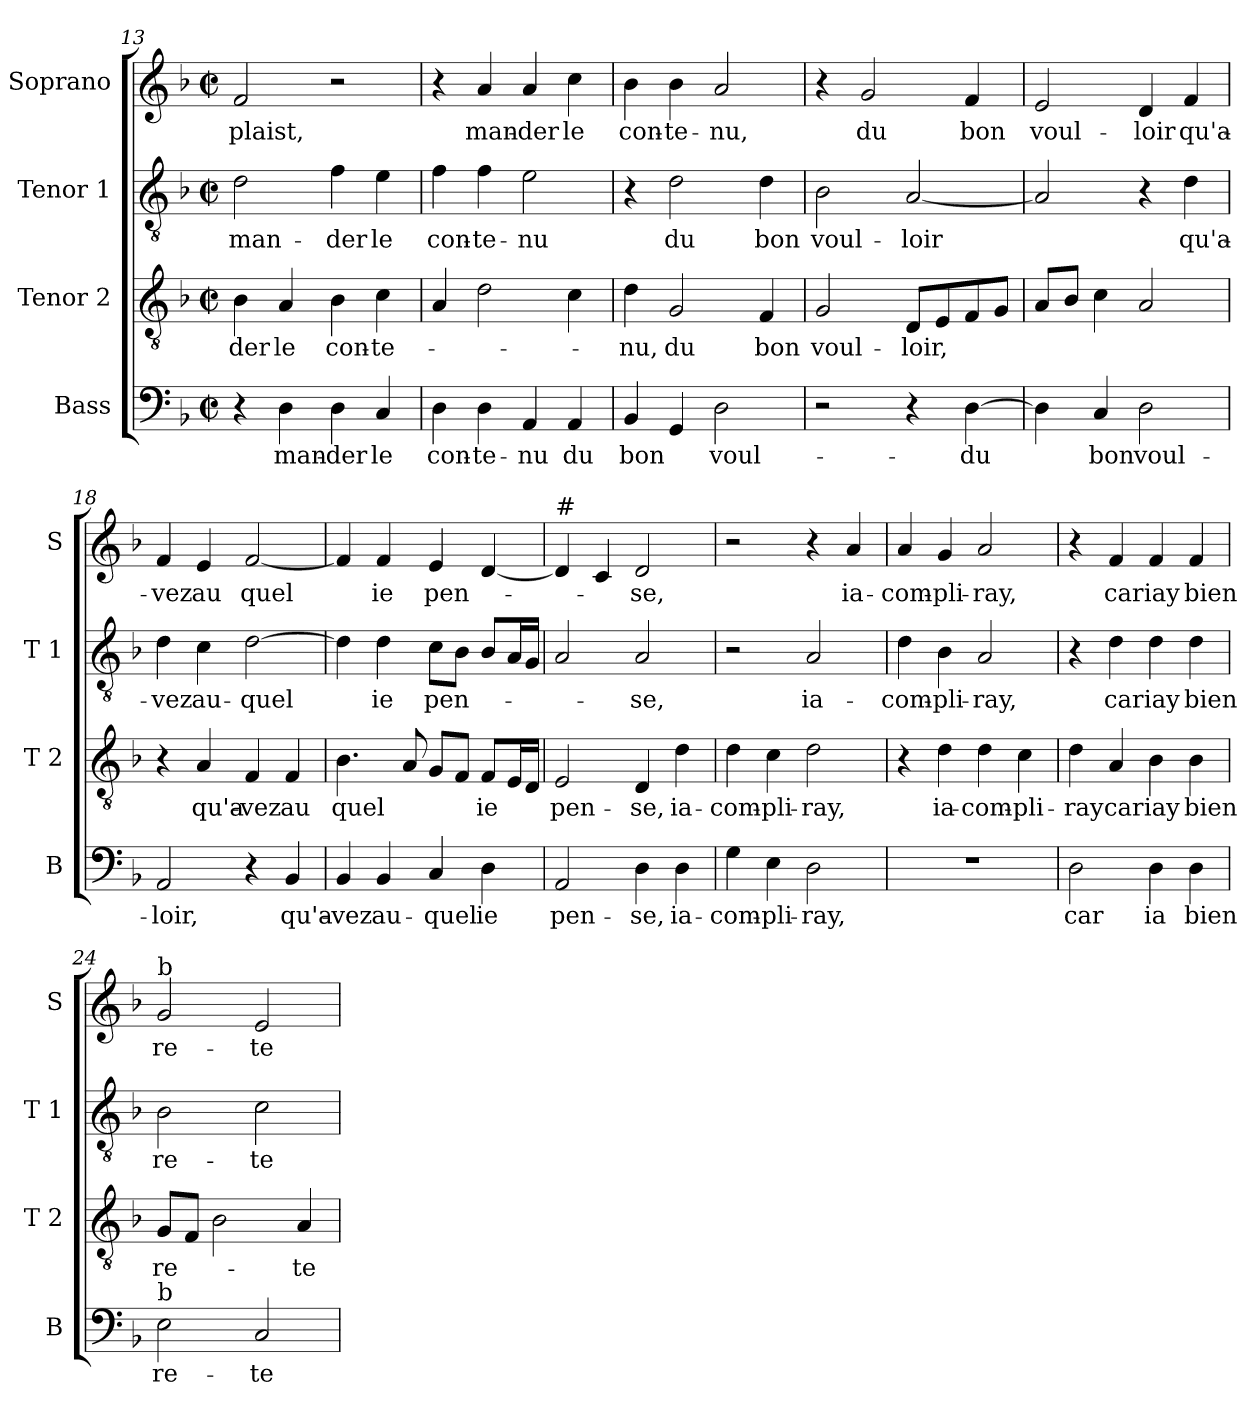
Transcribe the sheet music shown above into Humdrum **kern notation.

**kern	**text	**kern	**text	**kern	**text	**kern	**text
*part4	*part4	*part3	*part3	*part2	*part2	*part1	*part1
*staff4	*staff4	*staff3	*staff3	*staff2	*staff2	*staff1	*staff1
*I"Bass	*	*I"Tenor 2	*	*I"Tenor 1	*	*I"Soprano	*
*I'B	*	*I'T 2	*	*I'T 1	*	*I'S	*
*clefF4	*	*clefGv2	*	*clefGv2	*	*clefG2	*
*k[b-]	*	*k[b-]	*	*k[b-]	*	*k[b-]	*
*F:	*	*F:	*	*F:	*	*F:	*
*M2/2	*	*M2/2	*	*M2/2	*	*M2/2	*
*met(c|)	*	*met(c|)	*	*met(c|)	*	*met(c|)	*
=13	=13	=13	=13	=13	=13	=13	=13
!	!	!	!LO:LY:b	!	!LO:LY:b	!	!LO:LY:b
4r	.	4B-\	-der	2d\	man-	2f/	plaist,
!	!LO:LY:b	!	!LO:LY:b	!	!	!	!
4D\	man-	4A/	le	.	.	.	.
!	!LO:LY:b	!	!LO:LY:b	!	!LO:LY:b	!	!
4D\	-der	4B-\	con-	4f\	-der	2r	.
!	!LO:LY:b	!	!LO:LY:b	!	!LO:LY:b	!	!
4C/	le	4c\	-te-	4e\	le	.	.
=14	=14	=14	=14	=14	=14	=14	=14
!	!LO:LY:b	!	!	!	!LO:LY:b	!	!
4D\	con-	4A/	.	4f\	con-	4r	.
!	!LO:LY:b	!	!	!	!LO:LY:b	!	!LO:LY:b
4D\	-te-	2d\	.	4f\	-te-	4a/	man-
!	!LO:LY:b	!	!	!	!LO:LY:b	!	!LO:LY:b
4AA/	-nu	.	.	2e\	-nu	4a/	-der
!	!LO:LY:b	!	!	!	!	!	!LO:LY:b
4AA/	du	4c\	.	.	.	4cc\	le
=15	=15	=15	=15	=15	=15	=15	=15
!	!LO:LY:b	!	!LO:LY:b	!	!	!	!LO:LY:b
4BB-/	bon	4d\	-nu,	4r	.	4b-\	con-
!	!	!	!LO:LY:b	!	!LO:LY:b	!	!LO:LY:b
4GG/	.	2G/	du	2d\	du	4b-\	-te-
!	!LO:LY:b	!	!	!	!	!	!LO:LY:b
2D\	voul-	.	.	.	.	2a/	-nu,
!	!	!	!LO:LY:b	!	!LO:LY:b	!	!
.	.	4F/	bon	4d\	bon	.	.
!!LO:LB:g=z
=16	=16	=16	=16	=16	=16	=16	=16
!	!LO:LY:b	!	!LO:LY:b	!	!LO:LY:b	!	!
2r	-loir,	2G/	voul-	2B-\	voul-	4r	.
!	!	!	!	!	!	!	!LO:LY:b
.	.	.	.	.	.	2g/	du
!	!	!	!LO:LY:b	!	!LO:LY:b	!	!
4r	.	8D/L	-loir,	[2A/	-loir	.	.
.	.	8E/	.	.	.	.	.
!	!LO:LY:b	!	!	!	!	!	!LO:LY:b
[4D\	du	8F/	.	.	.	4f/	bon
.	.	8G/J	.	.	.	.	.
=17	=17	=17	=17	=17	=17	=17	=17
!	!	!	!	!	!	!	!LO:LY:b
4D\]	.	8A/L	.	2A/]	.	2e/	voul-
.	.	8B-/J	.	.	.	.	.
!	!LO:LY:b	!	!	!	!	!	!
4C/	bon	4c\	.	.	.	.	.
!	!LO:LY:b	!	!	!	!	!	!LO:LY:b
2D\	voul-	2A/	.	4r	.	4d/	-loir
!	!	!	!	!	!LO:LY:b	!	!LO:LY:b
.	.	.	.	4d\	qu'a-	4f/	qu'a-
=18	=18	=18	=18	=18	=18	=18	=18
!	!LO:LY:b	!	!	!	!LO:LY:b	!	!LO:LY:b
2AA/	-loir,	4r	.	4d\	-vez	4f/	-vez
!	!	!	!LO:LY:b	!	!LO:LY:b	!	!LO:LY:b
.	.	4A/	qu'a-	4c\	au-	4e/	au
!	!	!	!LO:LY:b	!	!LO:LY:b	!	!LO:LY:b
4r	.	4F/	-vez	[2d\	-quel	[2f/	quel
!	!LO:LY:b	!	!LO:LY:b	!	!	!	!
4BB-/	qu'a-	4F/	au	.	.	.	.
=19	=19	=19	=19	=19	=19	=19	=19
!	!LO:LY:b	!	!LO:LY:b	!	!	!	!
4BB-/	-vez	4.B-\	quel	4d\]	.	4f/]	.
!	!LO:LY:b	!	!	!	!LO:LY:b	!	!LO:LY:b
4BB-/	au-	.	.	4d\	ie	4f/	ie
.	.	8A/	.	.	.	.	.
!	!LO:LY:b	!	!	!	!LO:LY:b	!	!LO:LY:b
4C/	-quel	8G/L	.	8c\L	pen-	4e/	pen-
.	.	8F/J	.	8B-\J	.	.	.
!	!LO:LY:b	!	!LO:LY:b	!	!	!	!
4D\	ie	8F/L	ie	8B-/L	.	[4d/	.
.	.	16E/L	.	16A/L	.	.	.
.	.	16D/JJ	.	16G/JJ	.	.	.
=20	=20	=20	=20	=20	=20	=20	=20
!	!	!	!	!	!	!LO:TX:a:t=#	!
!	!LO:LY:b	!	!LO:LY:b	!	!	!	!
2AA/	pen-	2E/	pen-	2A/	.	4d/]	.
.	.	.	.	.	.	4c/	.
!	!LO:LY:b	!	!LO:LY:b	!	!LO:LY:b	!	!LO:LY:b
4D\	-se,	4D/	-se,	2A/	-se,	2d/	-se,
!	!LO:LY:b	!	!LO:LY:b	!	!	!	!
4D\	ia-	4d\	ia-	.	.	.	.
!!LO:LB:g=z
=21	=21	=21	=21	=21	=21	=21	=21
!	!LO:LY:b	!	!LO:LY:b	!	!	!	!
4G\	-com-	4d\	-com-	2r	.	2r	.
!	!LO:LY:b	!	!LO:LY:b	!	!	!	!
4E\	-pli-	4c\	-pli-	.	.	.	.
!	!LO:LY:b	!	!LO:LY:b	!	!LO:LY:b	!	!
2D\	-ray,	2d\	-ray,	2A/	ia-	4r	.
!	!	!	!	!	!	!	!LO:LY:b
.	.	.	.	.	.	4a/	ia-
=22	=22	=22	=22	=22	=22	=22	=22
!	!	!	!	!	!LO:LY:b	!	!LO:LY:b
1r	.	4r	.	4d\	-com-	4a/	-com-
!	!	!	!LO:LY:b	!	!LO:LY:b	!	!LO:LY:b
.	.	4d\	ia-	4B-\	-pli-	4g/	-pli-
!	!	!	!LO:LY:b	!	!LO:LY:b	!	!LO:LY:b
.	.	4d\	-com-	2A/	-ray,	2a/	-ray,
!	!	!	!LO:LY:b	!	!	!	!
.	.	4c\	-pli-	.	.	.	.
=23	=23	=23	=23	=23	=23	=23	=23
!	!LO:LY:b	!	!LO:LY:b	!	!	!	!
2D\	car	4d\	-ray	4r	.	4r	.
!	!	!	!LO:LY:b	!	!LO:LY:b	!	!LO:LY:b
.	.	4A/	car	4d\	car	4f/	car
!	!LO:LY:b	!	!LO:LY:b	!	!LO:LY:b	!	!LO:LY:b
4D\	ia	4B-\	iay	4d\	iay	4f/	iay
!	!LO:LY:b	!	!LO:LY:b	!	!LO:LY:b	!	!LO:LY:b
4D\	bien	4B-\	bien	4d\	bien	4f/	bien
=24	=24	=24	=24	=24	=24	=24	=24
!	!	!	!	!	!	!LO:TX:a:t=b	!
!LO:TX:a:t=b	!	!	!	!	!	!	!
!	!LO:LY:b	!	!LO:LY:b	!	!LO:LY:b	!	!LO:LY:b
2E\	re-	8G/L	re-	2B-\	re-	2g/	re-
.	.	8F/J	.	.	.	.	.
.	.	2B-\	.	.	.	.	.
!	!LO:LY:b	!	!	!	!LO:LY:b	!	!LO:LY:b
2C/	-te-	.	.	2c\	-te-	2e/	-te-
!	!	!	!LO:LY:b	!	!	!	!
.	.	4A/	-te-	.	.	.	.
=	=	=	=	=	=	=	=
*-	*-	*-	*-	*-	*-	*-	*-
